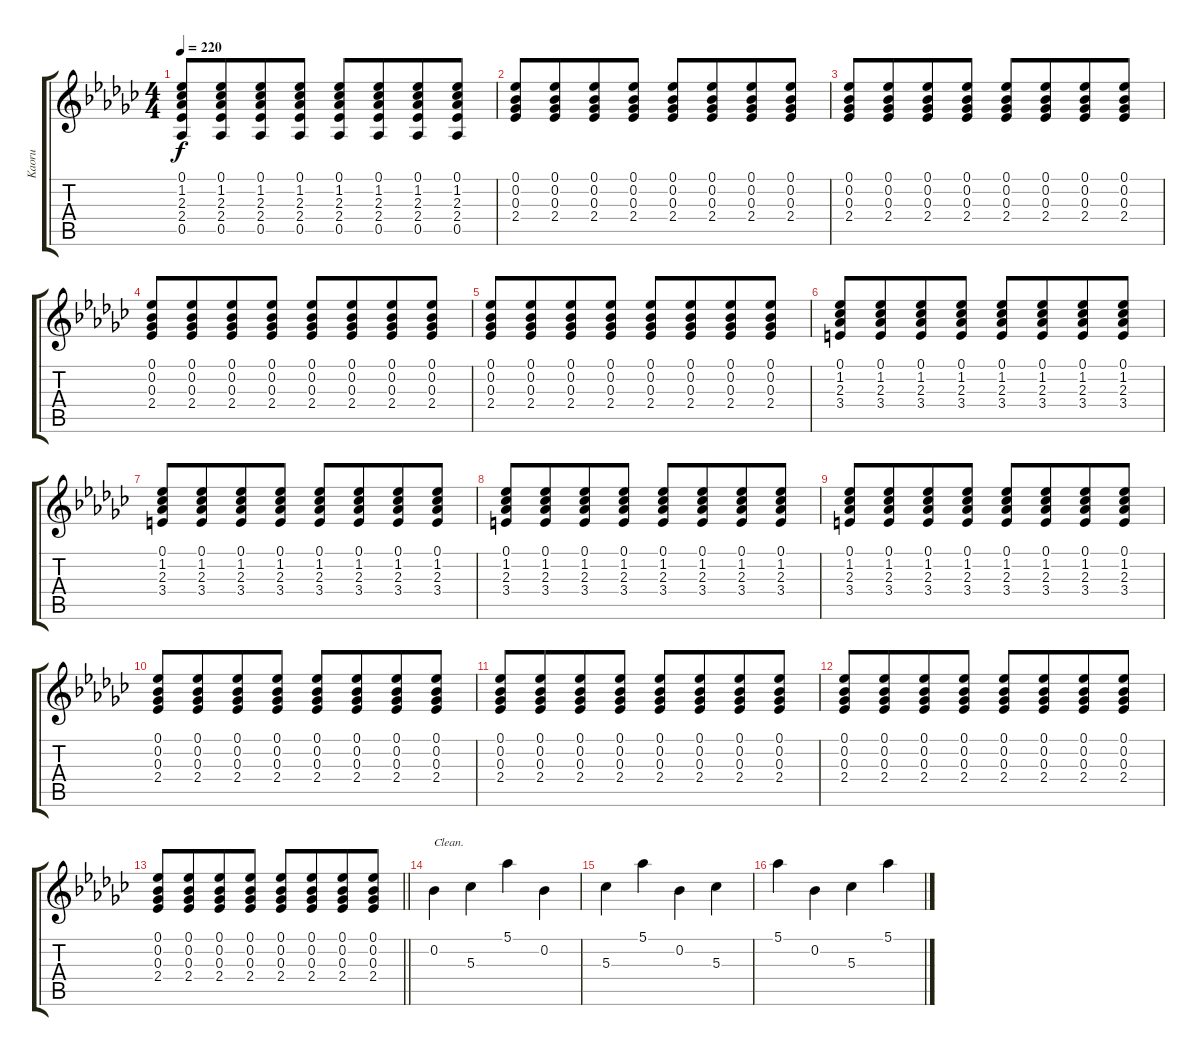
\track ("Kaoru" "Kaoru") {instrument overdrivenguitar}
\staff {score tabs}
\tuning (Eb4 Bb3 Gb3 Db3 Ab2 Db2) {hide}
\ts (4 4)
\tempo 220
\clef g2
\ks ebminor
(0.1 1.2 2.3 2.4 0.5).8{dy f} (0.1 1.2 2.3 2.4 0.5).8{beam merge} (0.1 1.2 2.3 2.4 0.5).8 (0.1 1.2 2.3 2.4 0.5).8 (0.1 1.2 2.3 2.4 0.5).8 (0.1 1.2 2.3 2.4 0.5).8{beam merge} (0.1 1.2 2.3 2.4 0.5).8 (0.1 1.2 2.3 2.4 0.5).8 |
(0.1 0.2 0.3 2.4).8 (0.1 0.2 0.3 2.4).8{beam merge} (0.1 0.2 0.3 2.4).8 (0.1 0.2 0.3 2.4).8 (0.1 0.2 0.3 2.4).8 (0.1 0.2 0.3 2.4).8{beam merge} (0.1 0.2 0.3 2.4).8 (0.1 0.2 0.3 2.4).8 |
(0.1 0.2 0.3 2.4).8 (0.1 0.2 0.3 2.4).8{beam merge} (0.1 0.2 0.3 2.4).8 (0.1 0.2 0.3 2.4).8 (0.1 0.2 0.3 2.4).8 (0.1 0.2 0.3 2.4).8{beam merge} (0.1 0.2 0.3 2.4).8 (0.1 0.2 0.3 2.4).8 |
(0.1 0.2 0.3 2.4).8 (0.1 0.2 0.3 2.4).8{beam merge} (0.1 0.2 0.3 2.4).8 (0.1 0.2 0.3 2.4).8 (0.1 0.2 0.3 2.4).8 (0.1 0.2 0.3 2.4).8{beam merge} (0.1 0.2 0.3 2.4).8 (0.1 0.2 0.3 2.4).8 |
(0.1 0.2 0.3 2.4).8 (0.1 0.2 0.3 2.4).8{beam merge} (0.1 0.2 0.3 2.4).8 (0.1 0.2 0.3 2.4).8 (0.1 0.2 0.3 2.4).8 (0.1 0.2 0.3 2.4).8{beam merge} (0.1 0.2 0.3 2.4).8 (0.1 0.2 0.3 2.4).8 |
(0.1 1.2 2.3 3.4).8 (0.1 1.2 2.3 3.4).8{beam merge} (0.1 1.2 2.3 3.4).8 (0.1 1.2 2.3 3.4).8 (0.1 1.2 2.3 3.4).8 (0.1 1.2 2.3 3.4).8{beam merge} (0.1 1.2 2.3 3.4).8 (0.1 1.2 2.3 3.4).8 |
(0.1 1.2 2.3 3.4).8 (0.1 1.2 2.3 3.4).8{beam merge} (0.1 1.2 2.3 3.4).8 (0.1 1.2 2.3 3.4).8 (0.1 1.2 2.3 3.4).8 (0.1 1.2 2.3 3.4).8{beam merge} (0.1 1.2 2.3 3.4).8 (0.1 1.2 2.3 3.4).8 |
(0.1 1.2 2.3 3.4).8 (0.1 1.2 2.3 3.4).8{beam merge} (0.1 1.2 2.3 3.4).8 (0.1 1.2 2.3 3.4).8 (0.1 1.2 2.3 3.4).8 (0.1 1.2 2.3 3.4).8{beam merge} (0.1 1.2 2.3 3.4).8 (0.1 1.2 2.3 3.4).8 |
(0.1 1.2 2.3 3.4).8 (0.1 1.2 2.3 3.4).8{beam merge} (0.1 1.2 2.3 3.4).8 (0.1 1.2 2.3 3.4).8 (0.1 1.2 2.3 3.4).8 (0.1 1.2 2.3 3.4).8{beam merge} (0.1 1.2 2.3 3.4).8 (0.1 1.2 2.3 3.4).8 |
(0.1 0.2 0.3 2.4).8 (0.1 0.2 0.3 2.4).8{beam merge} (0.1 0.2 0.3 2.4).8 (0.1 0.2 0.3 2.4).8 (0.1 0.2 0.3 2.4).8 (0.1 0.2 0.3 2.4).8{beam merge} (0.1 0.2 0.3 2.4).8 (0.1 0.2 0.3 2.4).8 |
(0.1 0.2 0.3 2.4).8 (0.1 0.2 0.3 2.4).8{beam merge} (0.1 0.2 0.3 2.4).8 (0.1 0.2 0.3 2.4).8 (0.1 0.2 0.3 2.4).8 (0.1 0.2 0.3 2.4).8{beam merge} (0.1 0.2 0.3 2.4).8 (0.1 0.2 0.3 2.4).8 |
(0.1 0.2 0.3 2.4).8 (0.1 0.2 0.3 2.4).8{beam merge} (0.1 0.2 0.3 2.4).8 (0.1 0.2 0.3 2.4).8 (0.1 0.2 0.3 2.4).8 (0.1 0.2 0.3 2.4).8{beam merge} (0.1 0.2 0.3 2.4).8 (0.1 0.2 0.3 2.4).8 |
\barLineRight lightlight
(0.1 0.2 0.3 2.4).8 (0.1 0.2 0.3 2.4).8{beam merge} (0.1 0.2 0.3 2.4).8 (0.1 0.2 0.3 2.4).8 (0.1 0.2 0.3 2.4).8 (0.1 0.2 0.3 2.4).8{beam merge} (0.1 0.2 0.3 2.4).8 (0.1 0.2 0.3 2.4).8 |
\section ("" "")
0.2.4{txt "Clean." instrument electricguitarclean} 5.3.4 5.1.4 0.2.4 |
5.3.4 5.1.4 0.2.4 5.3.4 |
5.1.4 0.2.4 5.3.4 5.1.4
